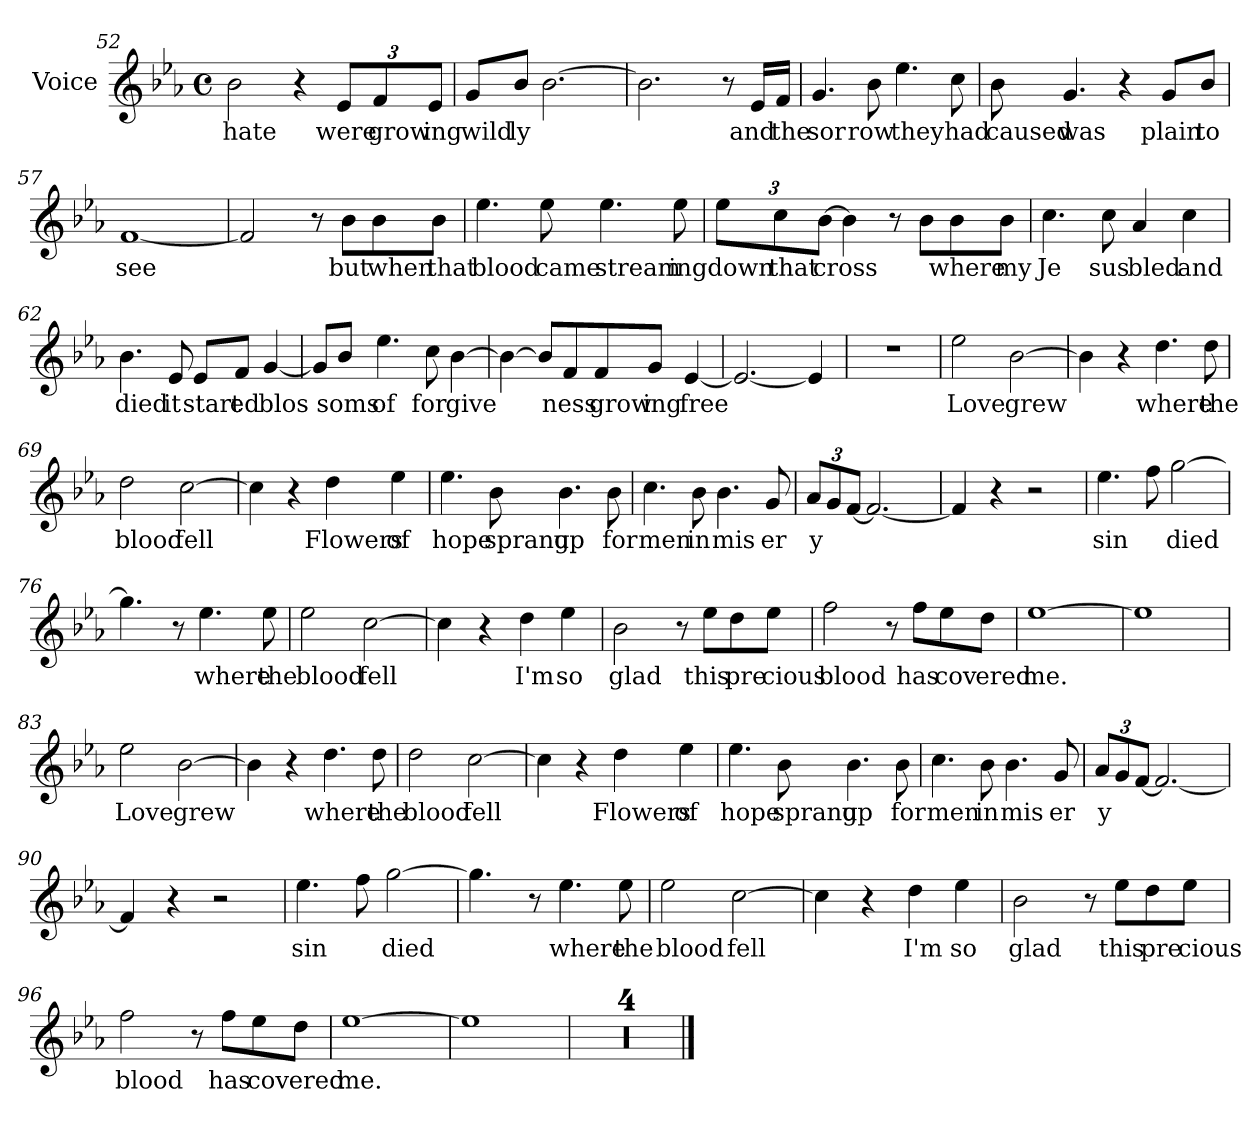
**kern	**text
*part1	*part1
*staff1	*staff1
*I"Voice	*
*I'V	*
*clefG2	*
*k[b-e-a-]	*
*E-:	*
*M4/4	*
*met(c)	*
=52	=52
!	!LO:LY:b
2b-\	hate
4r	.
!	!LO:LY:b
12e-/L	were
!	!LO:LY:b
12f/	grow
!	!LO:LY:b
12e-/J	ing
!!LO:LB:g=z
=53	=53
!	!LO:LY:b
8g/L	wild
!	!LO:LY:b
8b-/J	ly
[2.b-\	.
=54	=54
2.b-\]	.
8r	.
!	!LO:LY:b
16e-/LL	and
!	!LO:LY:b
16f/JJ	the
=55	=55
!	!LO:LY:b
4.g/	sor
!	!LO:LY:b
8b-\	row
!	!LO:LY:b
4.ee-\	they
!	!LO:LY:b
8cc\	had
=56	=56
!	!LO:LY:b
8b-\	caused
!	!LO:LY:b
4.g/	was
4r	.
!	!LO:LY:b
8g/L	plain
!	!LO:LY:b
8b-/J	to
=57	=57
!	!LO:LY:b
[1f	see
!!LO:LB:g=z
=58	=58
2f/]	.
8r	.
!	!LO:LY:b
8b-\L	but
!	!LO:LY:b
8b-\	when
!	!LO:LY:b
8b-\J	that
=59	=59
!	!LO:LY:b
4.ee-\	blood
!	!LO:LY:b
8ee-\	came
!	!LO:LY:b
4.ee-\	stream
!	!LO:LY:b
8ee-\	ing
=60	=60
!	!LO:LY:b
12ee-\L	down
!	!LO:LY:b
12cc\	that
!	!LO:LY:b
[12b-\J	cross
4b-\]	.
8r	.
8b-\L	.
!	!LO:LY:b
8b-\	where
!	!LO:LY:b
8b-\J	my
=61	=61
!	!LO:LY:b
4.cc\	Je
!	!LO:LY:b
8cc\	sus
!	!LO:LY:b
4a-/	bled
!	!LO:LY:b
4cc\	and
!!LO:LB:g=z
=62	=62
!	!LO:LY:b
4.b-\	died
!	!LO:LY:b
8e-/	it
!	!LO:LY:b
8e-/L	start
!	!LO:LY:b
8f/J	ed
!	!LO:LY:b
[4g/	blos
=63	=63
8g/L]	.
!	!LO:LY:b
8b-/J	soms
!	!LO:LY:b
4.ee-\	of
!	!LO:LY:b
8cc\	for
!	!LO:LY:b
[4b-\	give
=64	=64
4b-\_	.
8b-/L]	.
!	!LO:LY:b
8f/	ness
!	!LO:LY:b
8f/	grow
!	!LO:LY:b
8g/J	ing
!	!LO:LY:b
[4e-/	free
=65	=65
2.e-/_	.
4e-/]	.
!!LO:LB:g=z
=66	=66
1r	.
=67	=67
!	!LO:LY:b
2ee-\	Love
!	!LO:LY:b
[2b-\	grew
=68	=68
4b-\]	.
4r	.
!	!LO:LY:b
4.dd\	where
!	!LO:LY:b
8dd\	the
=69	=69
!	!LO:LY:b
2dd\	blood
!	!LO:LY:b
[2cc\	fell
=70	=70
4cc\]	.
4r	.
!	!LO:LY:b
4dd\	Flowers
!	!LO:LY:b
4ee-\	of
!!LO:LB:g=z
=71	=71
!	!LO:LY:b
4.ee-\	hope
!	!LO:LY:b
8b-\	sprang
!	!LO:LY:b
4.b-\	up
!	!LO:LY:b
8b-\	for
=72	=72
!	!LO:LY:b
4.cc\	men
!	!LO:LY:b
8b-\	in
!	!LO:LY:b
4.b-\	mis
!	!LO:LY:b
8g/	er
=73	=73
!	!LO:LY:b
12a-/L	y
12g/	.
[12f/J	.
2.f/_	.
=74	=74
4f/]	.
4r	.
2r	.
=75	=75
!	!LO:LY:b
4.ee-\	sin
8ff\	.
!	!LO:LY:b
[2gg\	died
!!LO:LB:g=z
=76	=76
4.gg\]	.
8r	.
!	!LO:LY:b
4.ee-\	where
!	!LO:LY:b
8ee-\	the
=77	=77
!	!LO:LY:b
2ee-\	blood
!	!LO:LY:b
[2cc\	fell
=78	=78
4cc\]	.
4r	.
!	!LO:LY:b
4dd\	I'm
!	!LO:LY:b
4ee-\	so
=79	=79
!	!LO:LY:b
2b-\	glad
8r	.
!	!LO:LY:b
8ee-\L	this
!	!LO:LY:b
8dd\	pre
!	!LO:LY:b
8ee-\J	cious
=80	=80
!	!LO:LY:b
2ff\	blood
8r	.
!	!LO:LY:b
8ff\L	has
!	!LO:LY:b
8ee-\	cov
!	!LO:LY:b
8dd\J	ered
!!LO:PB:g=z
=81	=81
!	!LO:LY:b
[1ee-	me.
=82	=82
1ee-]	.
=83	=83
!	!LO:LY:b
2ee-\	Love
!	!LO:LY:b
[2b-\	grew
=84	=84
4b-\]	.
4r	.
!	!LO:LY:b
4.dd\	where
!	!LO:LY:b
8dd\	the
=85	=85
!	!LO:LY:b
2dd\	blood
!	!LO:LY:b
[2cc\	fell
=86	=86
4cc\]	.
4r	.
!	!LO:LY:b
4dd\	Flowers
!	!LO:LY:b
4ee-\	of
!!LO:LB:g=z
=87	=87
!	!LO:LY:b
4.ee-\	hope
!	!LO:LY:b
8b-\	sprang
!	!LO:LY:b
4.b-\	up
!	!LO:LY:b
8b-\	for
=88	=88
!	!LO:LY:b
4.cc\	men
!	!LO:LY:b
8b-\	in
!	!LO:LY:b
4.b-\	mis
!	!LO:LY:b
8g/	er
=89	=89
!	!LO:LY:b
12a-/L	y
12g/	.
[12f/J	.
2.f/_	.
=90	=90
4f/]	.
4r	.
2r	.
=91	=91
!	!LO:LY:b
4.ee-\	sin
8ff\	.
!	!LO:LY:b
[2gg\	died
!!LO:LB:g=z
=92	=92
4.gg\]	.
8r	.
!	!LO:LY:b
4.ee-\	where
!	!LO:LY:b
8ee-\	the
=93	=93
!	!LO:LY:b
2ee-\	blood
!	!LO:LY:b
[2cc\	fell
=94	=94
4cc\]	.
4r	.
!	!LO:LY:b
4dd\	I'm
!	!LO:LY:b
4ee-\	so
=95	=95
!	!LO:LY:b
2b-\	glad
8r	.
!	!LO:LY:b
8ee-\L	this
!	!LO:LY:b
8dd\	pre
!	!LO:LY:b
8ee-\J	cious
=96	=96
!	!LO:LY:b
2ff\	blood
8r	.
!	!LO:LY:b
8ff\L	has
!	!LO:LY:b
8ee-\	cov
!	!LO:LY:b
8dd\J	ered
!!LO:LB:g=z
=97	=97
!	!LO:LY:b
[1ee-	me.
=98	=98
1ee-]	.
=99	=99
1r	.
=100	=100
1r	.
=101	=101
1r	.
=102	=102
1r	.
==	==
*-	*-
